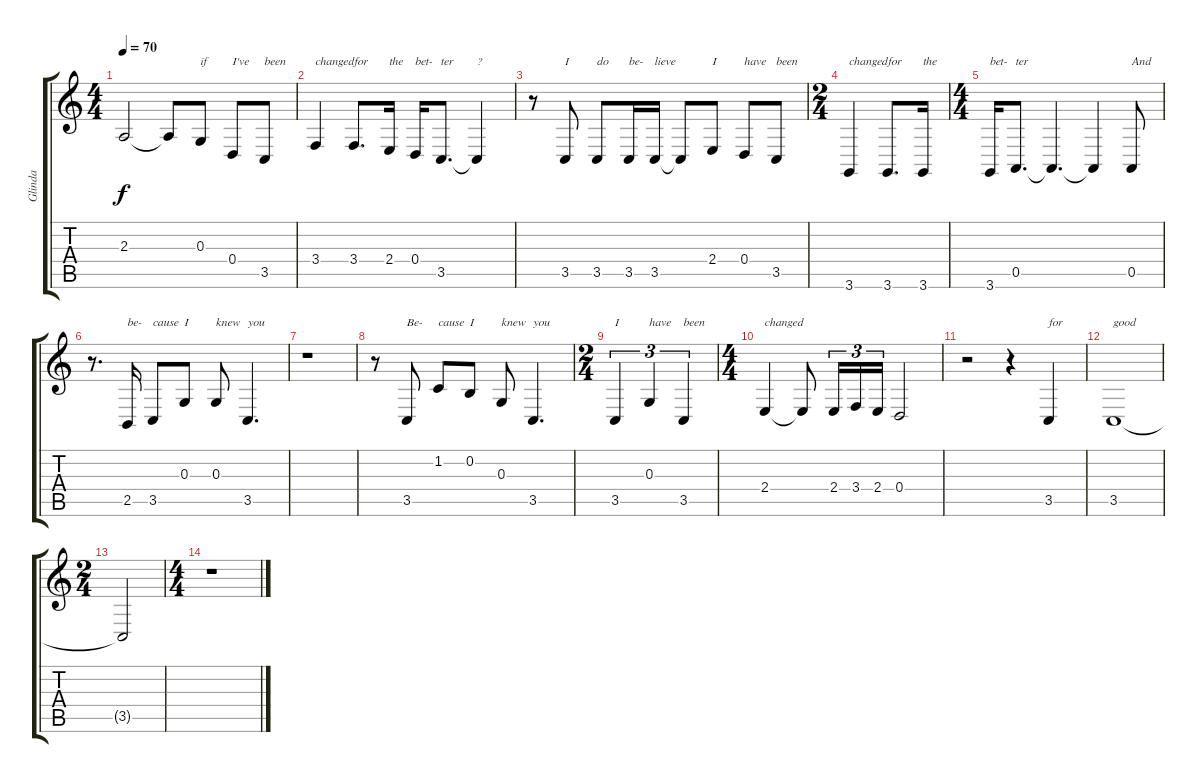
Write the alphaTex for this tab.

\track ("Glinda" "Glinda") {instrument violin}
\staff {score tabs}
\tuning (E4 B3 G3 D3 A2 E2) {hide}
\ts (4 4)
\tempo 70
\clef g2
\ks c
2.3{t}.2{dy f} 2.3{t}.8 0.3.8{txt "if"} 0.4.8{txt "I've"} 3.5.8{txt "been"} |
3.4.4{txt "changed"} 3.4.8{d txt "for"} 2.4.16{txt "the"} 0.4.16{txt "bet-"} 3.5.8{d txt "ter"} 3.5{t}.4{txt "?"} |
r.8 3.5.8{txt "I"} 3.5.8{txt "do"} 3.5.16{txt "be-"} 3.5.16{txt "lieve"} 3.5{t}.8 2.4.8{txt "I"} 0.4.8{txt "have"} 3.5.8{txt "been"} |
\ts (2 4)
3.6.4{txt "changed"} 3.6.8{d txt "for"} 3.6.16{txt "the"} |
\ts (4 4)
3.6.16{txt "bet-"} 0.5.8{d txt "ter"} 0.5{t}.4{d} 0.5{t}.4 0.5.8{txt "And"} |
r.8{d} 2.5.16{txt "be-"} 3.5.8{txt "cause"} 0.3.8{txt "I"} 0.3.8{txt "knew"} 3.5.4{d txt "you"} |
r.1 |
r.8 3.5.8{txt "Be-"} 1.2.8{txt "cause"} 0.2.8{txt "I"} 0.3.8{txt "knew"} 3.5.4{d txt "you"} |
\ts (2 4)
3.5.4{tu (3 2) txt "I"} 0.3.4{tu (3 2) txt "have"} 3.5.4{tu (3 2) txt "been"} |
\ts (4 4)
2.4.4{txt "changed"} 2.4{t}.8 2.4.16{tu (3 2)} 3.4.16{tu (3 2)} 2.4.16{tu (3 2)} 0.4.2 |
r.2 r.4 3.5.4{txt "for"} |
3.5.1{txt "good"} |
\ts (2 4)
3.5{t}.2 |
\ts (4 4)
r.1
